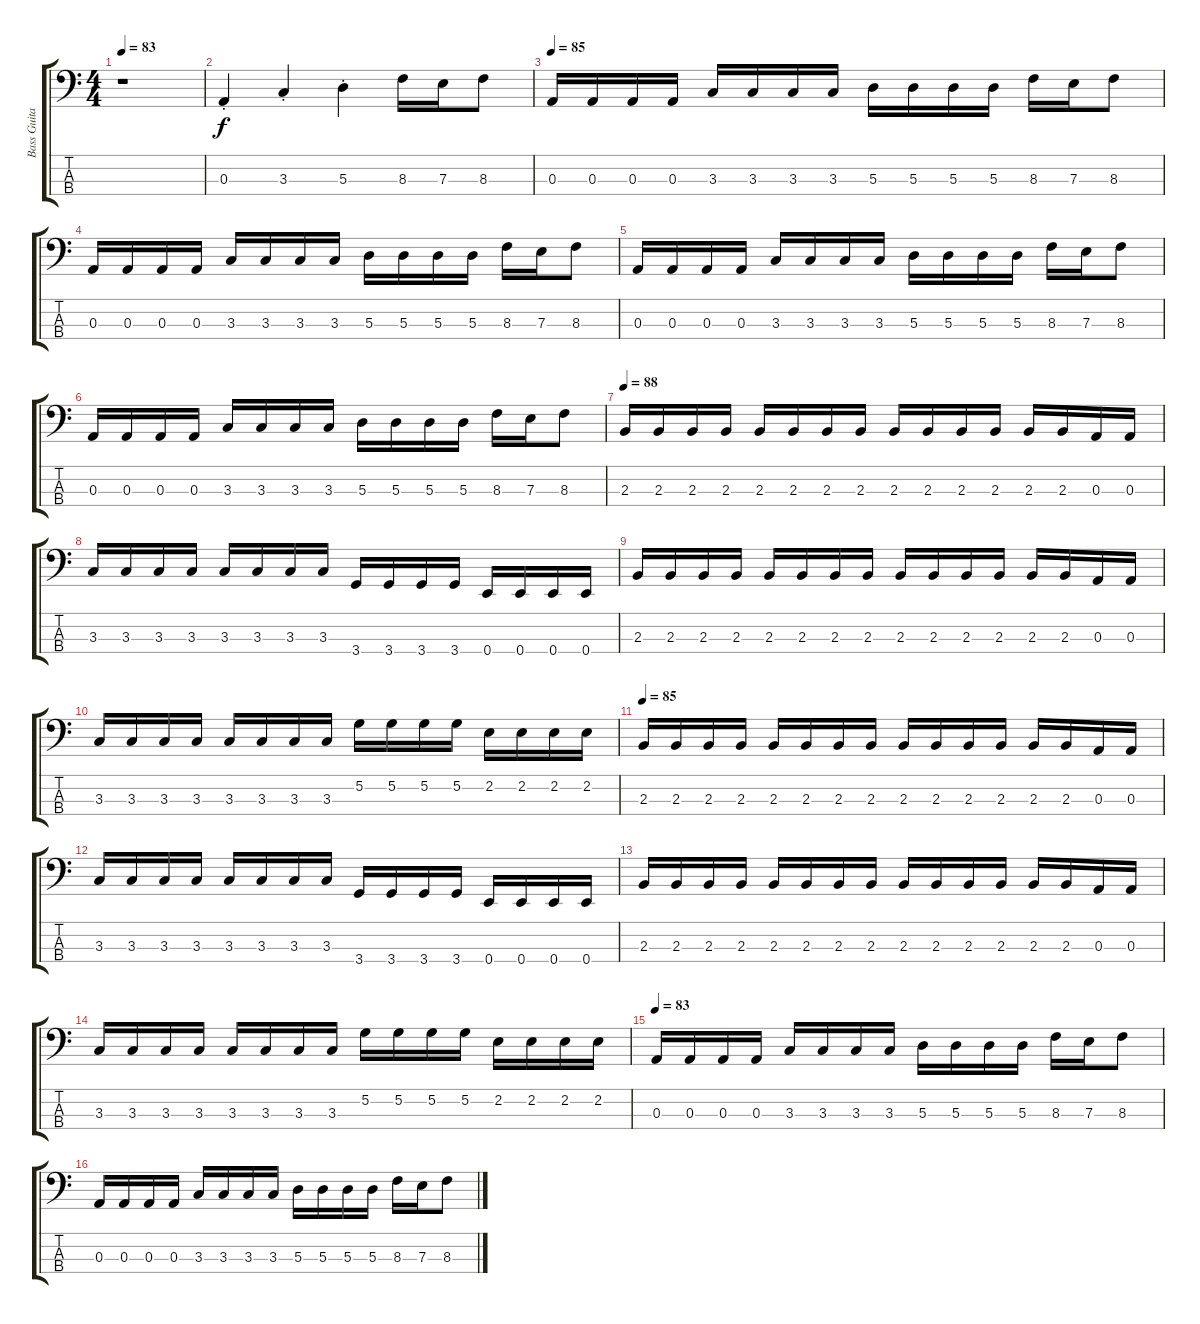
\track ("Bass Guitar" "Bass Guita") {instrument electricbassfinger}
\staff {score tabs}
\tuning (G2 D2 A1 E1) {hide}
\ts (4 4)
\tempo 83
\clef f4
\ks c
r.1{dy f instrument electricbassfinger} |
0.3{st}.4 3.3{st}.4 5.3{st}.4 8.3.16 7.3.16 8.3.8 |
\tempo 85
0.3.16 0.3.16 0.3.16 0.3.16 3.3.16 3.3.16 3.3.16 3.3.16 5.3.16 5.3.16 5.3.16 5.3.16 8.3.16 7.3.16 8.3.8 |
0.3.16 0.3.16 0.3.16 0.3.16 3.3.16 3.3.16 3.3.16 3.3.16 5.3.16 5.3.16 5.3.16 5.3.16 8.3.16 7.3.16 8.3.8 |
0.3.16 0.3.16 0.3.16 0.3.16 3.3.16 3.3.16 3.3.16 3.3.16 5.3.16 5.3.16 5.3.16 5.3.16 8.3.16 7.3.16 8.3.8 |
0.3.16 0.3.16 0.3.16 0.3.16 3.3.16 3.3.16 3.3.16 3.3.16 5.3.16 5.3.16 5.3.16 5.3.16 8.3.16 7.3.16 8.3.8 |
\tempo 88
2.3.16 2.3.16 2.3.16 2.3.16 2.3.16 2.3.16 2.3.16 2.3.16 2.3.16 2.3.16 2.3.16 2.3.16 2.3.16 2.3.16 0.3.16 0.3.16 |
3.3.16 3.3.16 3.3.16 3.3.16 3.3.16 3.3.16 3.3.16 3.3.16 3.4.16 3.4.16 3.4.16 3.4.16 0.4.16 0.4.16 0.4.16 0.4.16 |
2.3.16 2.3.16 2.3.16 2.3.16 2.3.16 2.3.16 2.3.16 2.3.16 2.3.16 2.3.16 2.3.16 2.3.16 2.3.16 2.3.16 0.3.16 0.3.16 |
3.3.16 3.3.16 3.3.16 3.3.16 3.3.16 3.3.16 3.3.16 3.3.16 5.2.16 5.2.16 5.2.16 5.2.16 2.2.16 2.2.16 2.2.16 2.2.16 |
\tempo 85
2.3.16 2.3.16 2.3.16 2.3.16 2.3.16 2.3.16 2.3.16 2.3.16 2.3.16 2.3.16 2.3.16 2.3.16 2.3.16 2.3.16 0.3.16 0.3.16 |
3.3.16 3.3.16 3.3.16 3.3.16 3.3.16 3.3.16 3.3.16 3.3.16 3.4.16 3.4.16 3.4.16 3.4.16 0.4.16 0.4.16 0.4.16 0.4.16 |
2.3.16 2.3.16 2.3.16 2.3.16 2.3.16 2.3.16 2.3.16 2.3.16 2.3.16 2.3.16 2.3.16 2.3.16 2.3.16 2.3.16 0.3.16 0.3.16 |
3.3.16 3.3.16 3.3.16 3.3.16 3.3.16 3.3.16 3.3.16 3.3.16 5.2.16 5.2.16 5.2.16 5.2.16 2.2.16 2.2.16 2.2.16 2.2.16 |
\tempo 83
0.3.16 0.3.16 0.3.16 0.3.16 3.3.16 3.3.16 3.3.16 3.3.16 5.3.16 5.3.16 5.3.16 5.3.16 8.3.16 7.3.16 8.3.8 |
0.3.16 0.3.16 0.3.16 0.3.16 3.3.16 3.3.16 3.3.16 3.3.16 5.3.16 5.3.16 5.3.16 5.3.16 8.3.16 7.3.16 8.3.8
